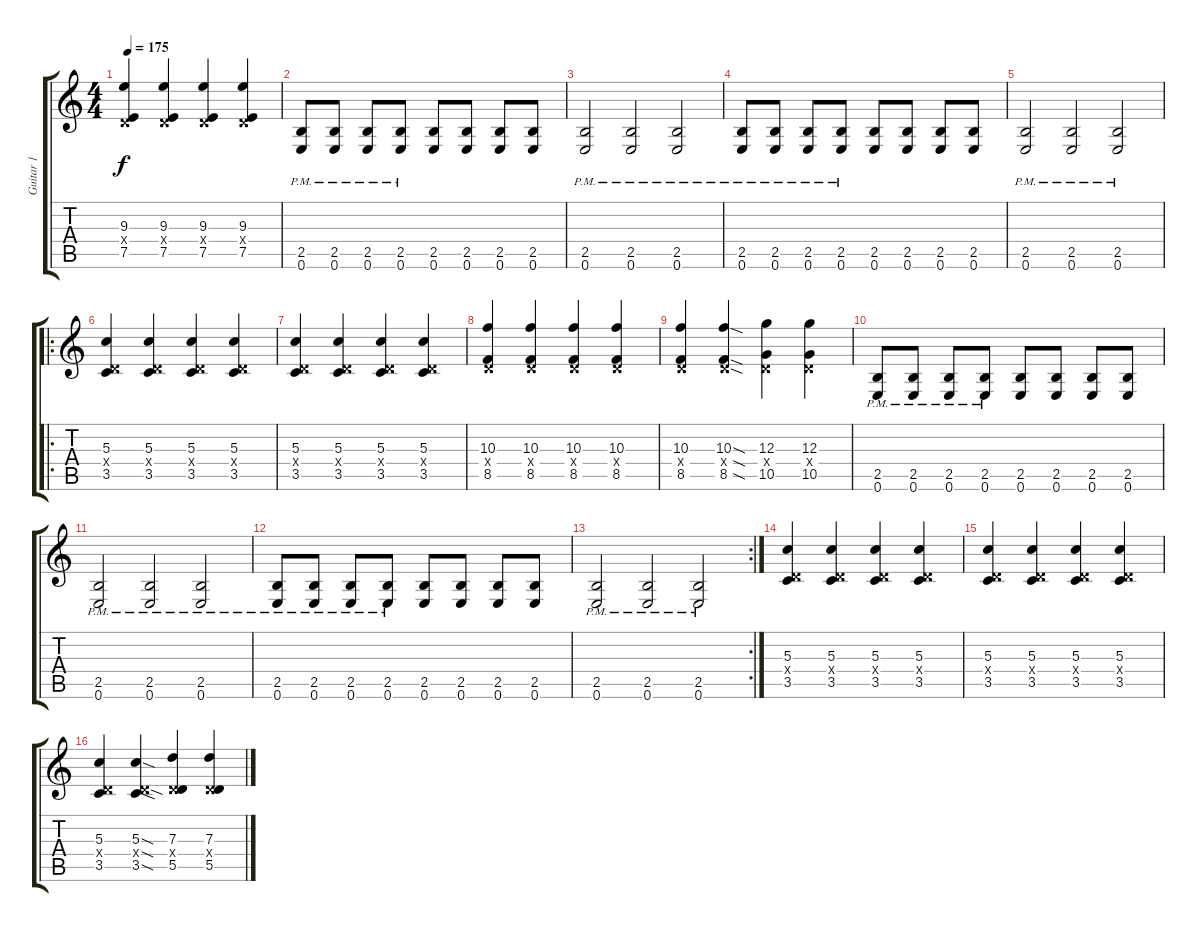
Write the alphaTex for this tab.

\track ("Guitar 1" "Guitar 1") {instrument distortionguitar}
\staff {score tabs}
\tuning (E4 B3 G3 D3 A2 E2) {hide}
\ts (4 4)
\tempo 175
\clef g2
\ks c
(9.3 0.4{x} 7.5).4{dy f} (9.3 0.4{x} 7.5).4 (9.3 0.4{x} 7.5).4 (9.3 0.4{x} 7.5).4 |
(2.5{pm} 0.6{pm}).8 (2.5{pm} 0.6{pm}).8 (2.5{pm} 0.6{pm}).8 (2.5{pm} 0.6{pm}).8 (2.5 0.6).8 (2.5 0.6).8 (2.5 0.6).8 (2.5 0.6).8 |
(2.5{pm} 0.6{pm}).2 (2.5{pm} 0.6{pm}).2 (2.5{pm} 0.6{pm}).2 |
(2.5{pm} 0.6{pm}).8 (2.5{pm} 0.6{pm}).8 (2.5{pm} 0.6{pm}).8 (2.5{pm} 0.6{pm}).8 (2.5 0.6).8 (2.5 0.6).8 (2.5 0.6).8 (2.5 0.6).8 |
(2.5{pm} 0.6{pm}).2 (2.5{pm} 0.6{pm}).2 (2.5{pm} 0.6{pm}).2 |
\ro
(5.3 0.4{x} 3.5).4 (5.3 0.4{x} 3.5).4 (5.3 0.4{x} 3.5).4 (5.3 0.4{x} 3.5).4 |
(5.3 0.4{x} 3.5).4 (5.3 0.4{x} 3.5).4 (5.3 0.4{x} 3.5).4 (5.3 0.4{x} 3.5).4 |
(10.3 0.4{x} 8.5).4 (10.3 0.4{x} 8.5).4 (10.3 0.4{x} 8.5).4 (10.3 0.4{x} 8.5).4 |
(10.3 0.4{x} 8.5).4 (10.3{sod} 0.4{sod x} 8.5{sod}).4 (12.3 0.4{x} 10.5).4 (12.3 0.4{x} 10.5).4 |
(2.5{pm} 0.6{pm}).8 (2.5{pm} 0.6{pm}).8 (2.5{pm} 0.6{pm}).8 (2.5{pm} 0.6{pm}).8 (2.5 0.6).8 (2.5 0.6).8 (2.5 0.6).8 (2.5 0.6).8 |
(2.5{pm} 0.6{pm}).2 (2.5{pm} 0.6{pm}).2 (2.5{pm} 0.6{pm}).2 |
(2.5{pm} 0.6{pm}).8 (2.5{pm} 0.6{pm}).8 (2.5{pm} 0.6{pm}).8 (2.5{pm} 0.6{pm}).8 (2.5 0.6).8 (2.5 0.6).8 (2.5 0.6).8 (2.5 0.6).8 |
\rc 2
(2.5{pm} 0.6{pm}).2 (2.5{pm} 0.6{pm}).2 (2.5{pm} 0.6{pm}).2 |
(5.3 0.4{x} 3.5).4 (5.3 0.4{x} 3.5).4 (5.3 0.4{x} 3.5).4 (5.3 0.4{x} 3.5).4 |
(5.3 0.4{x} 3.5).4 (5.3 0.4{x} 3.5).4 (5.3 0.4{x} 3.5).4 (5.3 0.4{x} 3.5).4 |
(5.3 0.4{x} 3.5).4 (5.3{sod} 0.4{sod x} 3.5{sod}).4 (7.3 0.4{x} 5.5).4 (7.3 0.4{x} 5.5).4
